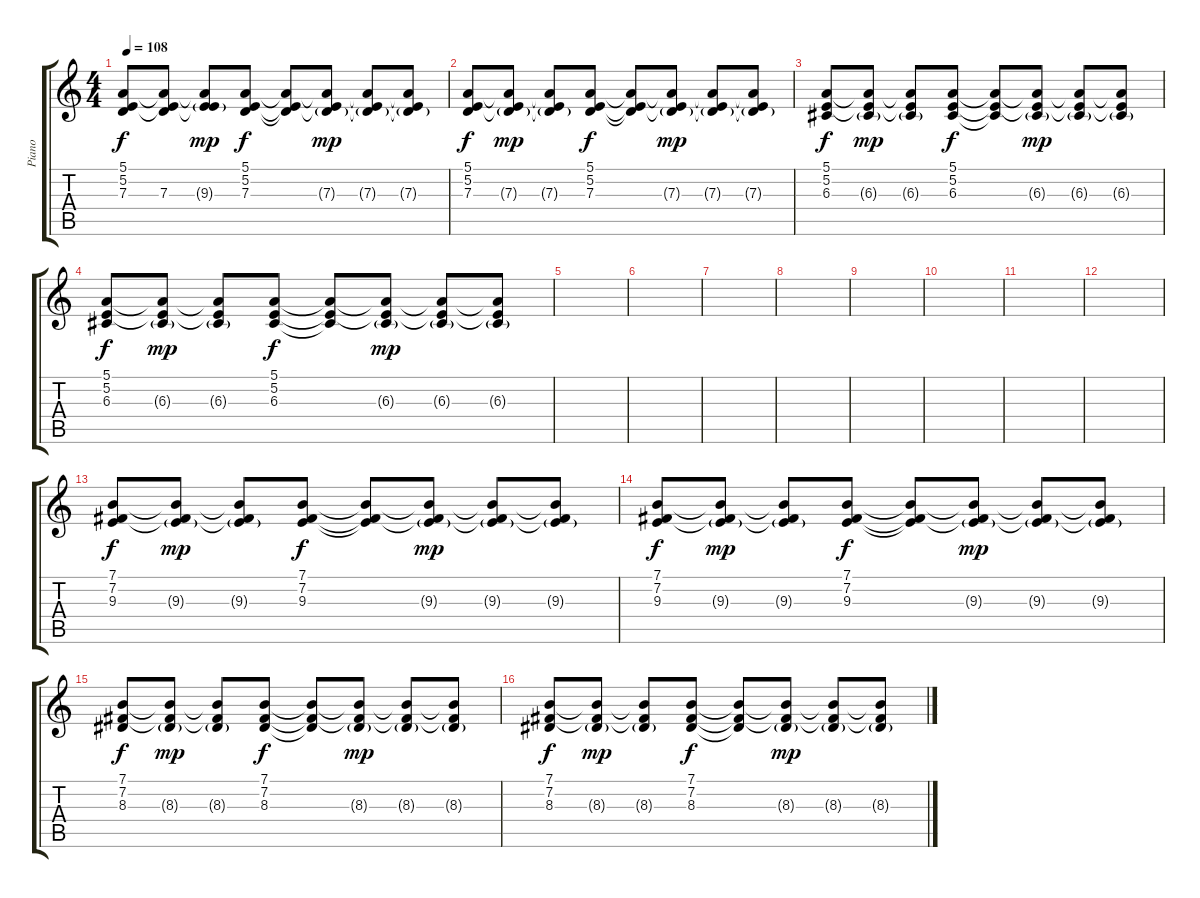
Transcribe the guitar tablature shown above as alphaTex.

\track ("Piano" "Piano") {instrument acousticgrandpiano}
\staff {score tabs}
\tuning (E4 B3 G3 D3 A2 E2) {hide}
\ts (4 4)
\tempo 108
\clef g2
\ks c
(5.1 5.2 7.3).8{dy f} (5.1{t} 5.2{t} 7.3).8 (5.1{t} 5.2{t} 9.3{g}).8{dy mp} (5.1 5.2 7.3).8{dy f} (5.1{t} 5.2{t} 7.3{t}).8 (5.1{t} 5.2{t} 7.3{g}).8{dy mp} (5.1{t} 5.2{t} 7.3{g}).8 (5.1{t} 5.2{t} 7.3{g}).8 |
(5.1 5.2 7.3).8{dy f} (5.1{t} 5.2{t} 7.3{g}).8{dy mp} (5.1{t} 5.2{t} 7.3{g}).8 (5.1 5.2 7.3).8{dy f} (5.1{t} 5.2{t} 7.3{t}).8 (5.1{t} 5.2{t} 7.3{g}).8{dy mp} (5.1{t} 5.2{t} 7.3{g}).8 (5.1{t} 5.2{t} 7.3{g}).8 |
(5.1 5.2 6.3).8{dy f} (5.1{t} 5.2{t} 6.3{g}).8{dy mp} (5.1{t} 5.2{t} 6.3{g}).8 (5.1 5.2 6.3).8{dy f} (5.1{t} 5.2{t} 6.3{t}).8 (5.1{t} 5.2{t} 6.3{g}).8{dy mp} (5.1{t} 5.2{t} 6.3{g}).8 (5.1{t} 5.2{t} 6.3{g}).8 |
(5.1 5.2 6.3).8{dy f} (5.1{t} 5.2{t} 6.3{g}).8{dy mp} (5.1{t} 5.2{t} 6.3{g}).8 (5.1 5.2 6.3).8{dy f} (5.1{t} 5.2{t} 6.3{t}).8 (5.1{t} 5.2{t} 6.3{g}).8{dy mp} (5.1{t} 5.2{t} 6.3{g}).8 (5.1{t} 5.2{t} 6.3{g}).8 |
|
|
|
|
|
|
|
|
(7.1 7.2 9.3).8{dy f} (7.1{t} 7.2{t} 9.3{g}).8{dy mp} (7.1{t} 7.2{t} 9.3{g}).8 (7.1 7.2 9.3).8{dy f} (7.1{t} 7.2{t} 9.3{t}).8 (7.1{t} 7.2{t} 9.3{g}).8{dy mp} (7.1{t} 7.2{t} 9.3{g}).8 (7.1{t} 7.2{t} 9.3{g}).8 |
(7.1 7.2 9.3).8{dy f} (7.1{t} 7.2{t} 9.3{g}).8{dy mp} (7.1{t} 7.2{t} 9.3{g}).8 (7.1 7.2 9.3).8{dy f} (7.1{t} 7.2{t} 9.3{t}).8 (7.1{t} 7.2{t} 9.3{g}).8{dy mp} (7.1{t} 7.2{t} 9.3{g}).8 (7.1{t} 7.2{t} 9.3{g}).8 |
(7.1 7.2 8.3).8{dy f} (7.1{t} 7.2{t} 8.3{g}).8{dy mp} (7.1{t} 7.2{t} 8.3{g}).8 (7.1 7.2 8.3).8{dy f} (7.1{t} 7.2{t} 8.3{t}).8 (7.1{t} 7.2{t} 8.3{g}).8{dy mp} (7.1{t} 7.2{t} 8.3{g}).8 (7.1{t} 7.2{t} 8.3{g}).8 |
(7.1 7.2 8.3).8{dy f} (7.1{t} 7.2{t} 8.3{g}).8{dy mp} (7.1{t} 7.2{t} 8.3{g}).8 (7.1 7.2 8.3).8{dy f} (7.1{t} 7.2{t} 8.3{t}).8 (7.1{t} 7.2{t} 8.3{g}).8{dy mp} (7.1{t} 7.2{t} 8.3{g}).8 (7.1{t} 7.2{t} 8.3{g}).8
